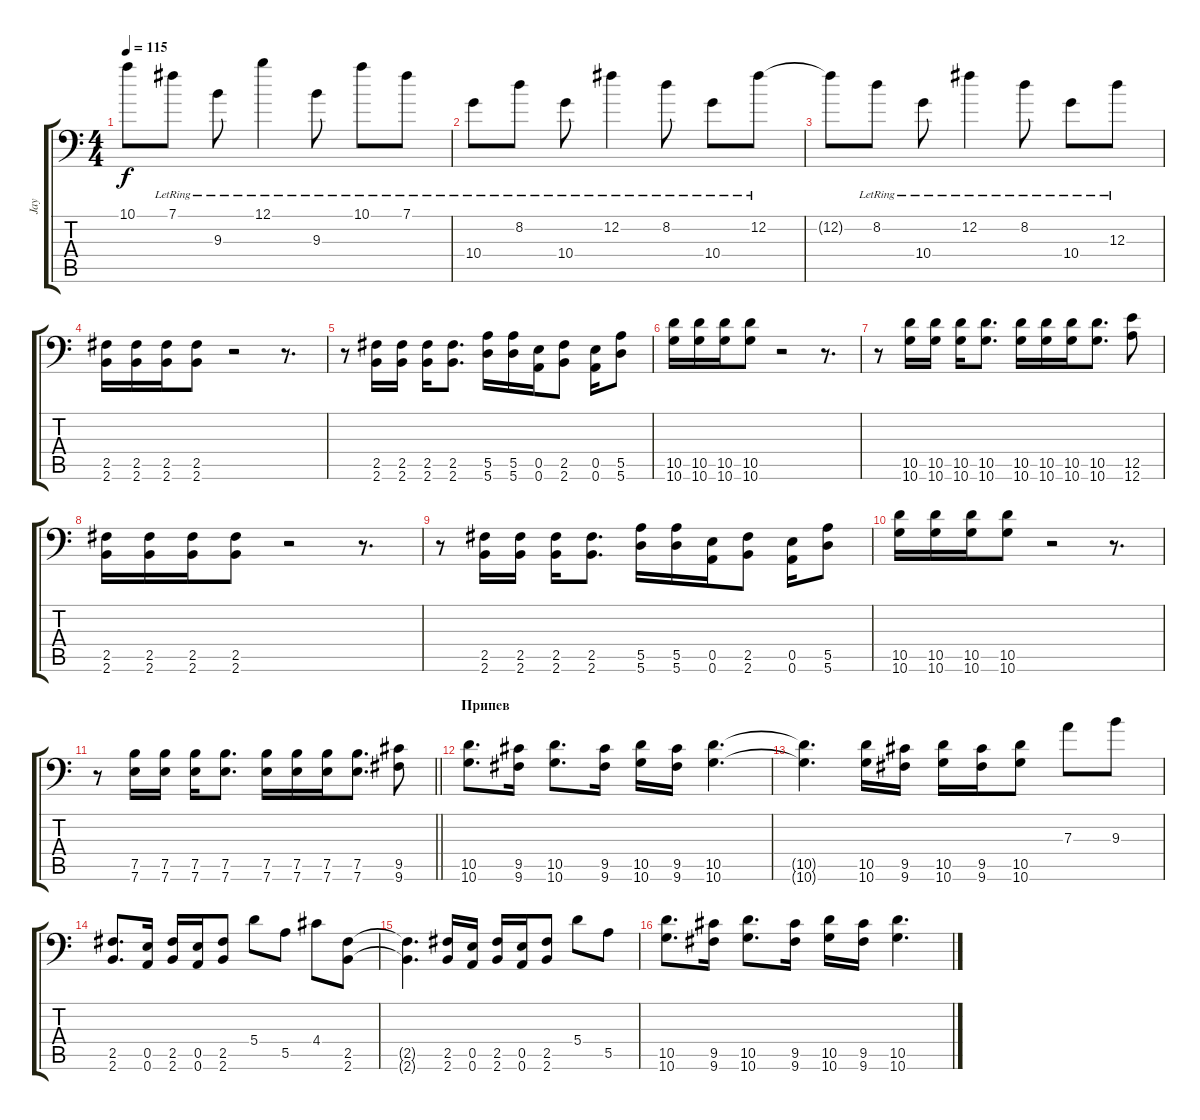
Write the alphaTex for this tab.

\track ("Jay" "Jay") {instrument electricguitarclean}
\staff {score tabs}
\tuning (B3 Gb3 D3 A2 E2 A1) {hide}
\ts (4 4)
\tempo 115
\clef f4
\ks c
10.1{t}.8{dy f} 7.1{lr}.8 9.3{lr}.8 12.1{lr}.4 9.3{lr}.8 10.1{lr}.8 7.1{lr}.8 |
10.4{lr}.8 8.2{lr}.8 10.4{lr}.8 12.2{lr}.4 8.2{lr}.8 10.4{lr}.8 12.2{lr}.8 |
12.2{t}.8 8.2{lr}.8 10.4{lr}.8 12.2{lr}.4 8.2{lr}.8 10.4{lr}.8 12.3{lr}.8 |
(2.5 2.6).16{instrument distortionguitar} (2.5 2.6).16 (2.5 2.6).16 (2.5 2.6).8 r.2 r.8{d} |
r.8 (2.5 2.6).16 (2.5 2.6).16 (2.5 2.6).16 (2.5 2.6).8{d} (5.5 5.6).16 (5.5 5.6).16 (0.5 0.6).16 (2.5 2.6).8 (0.5 0.6).16 (5.5 5.6).8 |
(10.5 10.6).16 (10.5 10.6).16 (10.5 10.6).16 (10.5 10.6).8 r.2 r.8{d} |
r.8 (10.5 10.6).16 (10.5 10.6).16 (10.5 10.6).16 (10.5 10.6).8{d} (10.5 10.6).16 (10.5 10.6).16 (10.5 10.6).16 (10.5 10.6).8{d} (12.5 12.6).8 |
(2.5 2.6).16 (2.5 2.6).16 (2.5 2.6).16 (2.5 2.6).8 r.2 r.8{d} |
r.8 (2.5 2.6).16 (2.5 2.6).16 (2.5 2.6).16 (2.5 2.6).8{d} (5.5 5.6).16 (5.5 5.6).16 (0.5 0.6).16 (2.5 2.6).8 (0.5 0.6).16 (5.5 5.6).8 |
(10.5 10.6).16 (10.5 10.6).16 (10.5 10.6).16 (10.5 10.6).8 r.2 r.8{d} |
\barLineRight lightlight
r.8 (7.5 7.6).16 (7.5 7.6).16 (7.5 7.6).16 (7.5 7.6).8{d} (7.5 7.6).16 (7.5 7.6).16 (7.5 7.6).16 (7.5 7.6).8{d} (9.5 9.6).8 |
\section ("" "Припев")
(10.5 10.6).8{d} (9.5 9.6).16 (10.5 10.6).8{d} (9.5 9.6).16 (10.5 10.6).16 (9.5 9.6).16 (10.5 10.6).4{d} |
(10.5{t} 10.6{t}).4{d} (10.5 10.6).16 (9.5 9.6).16 (10.5 10.6).16 (9.5 9.6).16 (10.5 10.6).8 7.3.8 9.3.8 |
(2.5 2.6).8{d} (0.5 0.6).16 (2.5 2.6).16 (0.5 0.6).16 (2.5 2.6).8 5.4.8 5.5.8 4.4.8 (2.5 2.6).8 |
(2.5{t} 2.6{t}).4{d} (2.5 2.6).16 (0.5 0.6).16 (2.5 2.6).16 (0.5 0.6).16 (2.5 2.6).8 5.4.8 5.5.8 |
(10.5 10.6).8{d} (9.5 9.6).16 (10.5 10.6).8{d} (9.5 9.6).16 (10.5 10.6).16 (9.5 9.6).16 (10.5 10.6).4{d}
